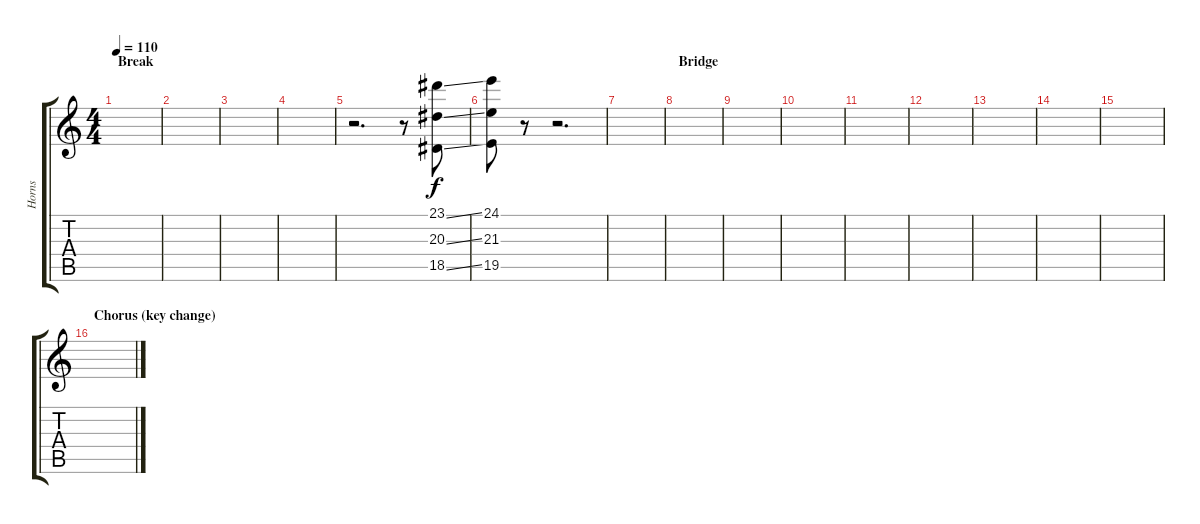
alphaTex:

\track ("Horns" "Horns") {instrument brasssection}
\staff {score tabs}
\tuning (E4 B3 G3 D3 A2 E2) {hide}
\ts (4 4)
\section ("" "Break")
\tempo 110
\clef g2
\ks c
|
|
|
|
r.2{d} r.8 (23.1{ss} 20.3{ss} 18.5{ss}).8{volume 9} |
(24.1 21.3 19.5).8 r.8 r.2{d} |
|
\section ("" "Bridge")
|
|
|
|
|
|
|
|
\section ("" "Chorus (key change)")
